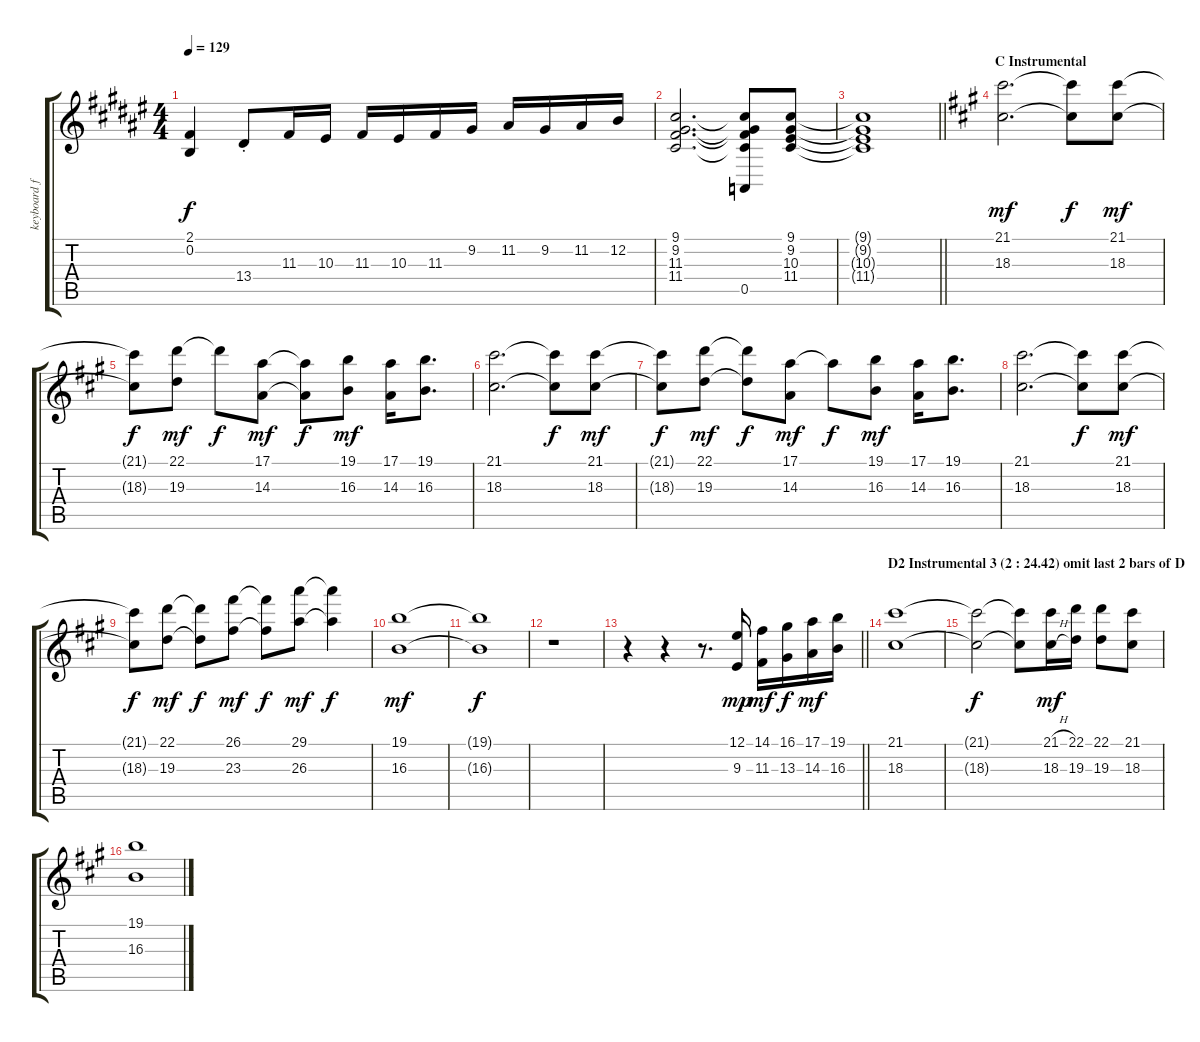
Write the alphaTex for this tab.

\track ("keyboard fills" "keyboard f") {instrument stringensemble1}
\staff {score tabs}
\tuning (E4 B3 G3 D3 A2 E2) {hide}
\ts (4 4)
\tempo 129
\clef g2
\ks f#
(2.1{t} 0.2{t}).4{dy f} 13.4{st}.8 11.3.16 10.3.16 11.3.16 10.3.16 11.3.16 9.2.16 11.2.16 9.2.16 11.2.16 12.2.16 |
(9.1 9.2 11.3 11.4).2{d} (9.1{t} 9.2{t} 11.3{t} 11.4{t} 0.5).8 (9.1 9.2 10.3 11.4).8 |
\barLineRight lightlight
(9.1{t} 9.2{t} 10.3{t} 11.4{t}).1 |
\section ("" "C Instrumental")
\ks a
(21.1 18.3).2{d dy mf} (21.1{t} 18.3{t}).8{dy f} (21.1 18.3).8{dy mf} |
(21.1{t} 18.3{t}).8{dy f} (22.1 19.3).8{dy mf} 22.1{t}.8{dy f} (17.1 14.3).8{dy mf} (17.1{t} 14.3{t}).8{dy f} (19.1 16.3).8{dy mf} (17.1 14.3).16 (19.1 16.3).8{d} |
(21.1 18.3).2{d} (21.1{t} 18.3{t}).8{dy f} (21.1 18.3).8{dy mf} |
(21.1{t} 18.3{t}).8{dy f} (22.1 19.3).8{dy mf} (22.1{t} 19.3{t}).8{dy f} (17.1 14.3).8{dy mf} 17.1{t}.8{dy f} (19.1 16.3).8{dy mf} (17.1 14.3).16 (19.1 16.3).8{d} |
(21.1 18.3).2{d} (21.1{t} 18.3{t}).8{dy f} (21.1 18.3).8{dy mf} |
(21.1{t} 18.3{t}).8{dy f} (22.1 19.3).8{dy mf} (22.1{t} 19.3{t}).8{dy f} (26.1 23.3).8{dy mf} (26.1{t} 23.3{t}).8{dy f} (29.1 26.3).8{dy mf} (29.1{t} 26.3{t}).4{dy f} |
(19.1 16.3).1{dy mf} |
(19.1{t} 16.3{t}).1{dy f} |
r.1 |
\barLineRight lightlight
r.4 r.4 r.8{d} (12.1 9.3).16{dy mp} (14.1 11.3).16{dy mf} (16.1 13.3).16{dy f} (17.1 14.3).16{dy mf} (19.1 16.3).16 |
\section ("" "D2 Instrumental 3 (2 : 24.42) omit last 2 bars of D")
(21.1 18.3).1 |
(21.1{t} 18.3{t}).2{dy f} (21.1{t} 18.3{t}).8 (21.1{h} 18.3{h}).16{dy mf} (22.1 19.3).16 (22.1 19.3).8 (21.1 18.3).8 |
(19.1 16.3).1
